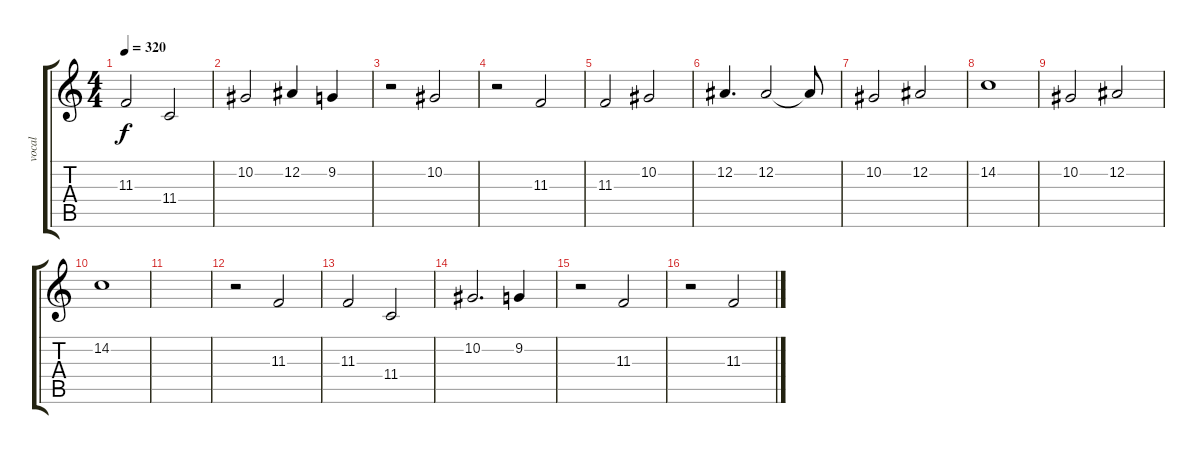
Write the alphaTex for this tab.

\track ("vocal" "vocal") {instrument choiraahs}
\staff {score tabs}
\tuning (Eb4 Bb3 Gb3 Db3 Ab2 Eb2) {hide}
\ts (4 4)
\tempo 320
\clef g2
\ks c
11.3.2{dy f} 11.4.2 |
10.2.2 12.2.4 9.2.4 |
r.2 10.2.2 |
r.2 11.3.2 |
11.3.2 10.2.2 |
12.2.4{d} 12.2.2 12.2{t}.8 |
10.2.2 12.2.2 |
14.2.1 |
10.2.2 12.2.2 |
14.2.1 |
|
r.2 11.3.2 |
11.3.2 11.4.2 |
10.2.2{d} 9.2.4 |
r.2 11.3.2 |
r.2 11.3.2
